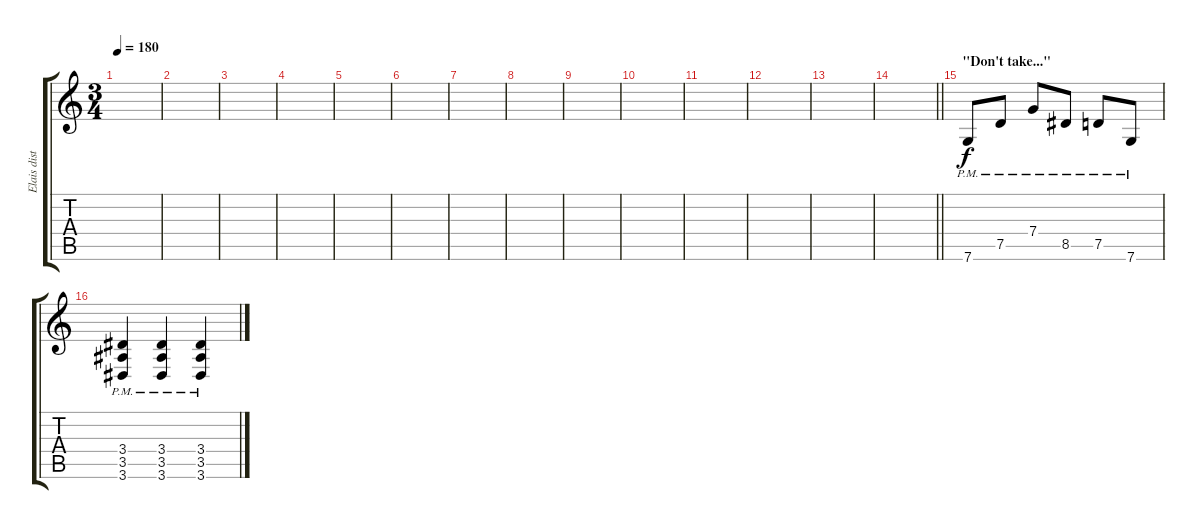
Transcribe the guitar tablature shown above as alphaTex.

\track ("Elais dist." "Elais dist") {instrument distortionguitar}
\staff {score tabs}
\tuning (D4 A3 F3 C3 G2 C2) {hide}
\ts (3 4)
\tempo 180
\clef g2
\ks c
|
|
|
|
|
|
|
|
|
|
|
|
|
\barLineRight lightlight
|
\section ("" "\"Don't take...\"")
7.6{pm}.8 7.5{pm}.8 7.4{pm}.8 8.5{pm}.8 7.5{pm}.8 7.6{pm}.8 |
(3.4{pm} 3.5{pm} 3.6{pm}).4 (3.4{pm} 3.5{pm} 3.6{pm}).4 (3.4{pm} 3.5{pm} 3.6{pm}).4
